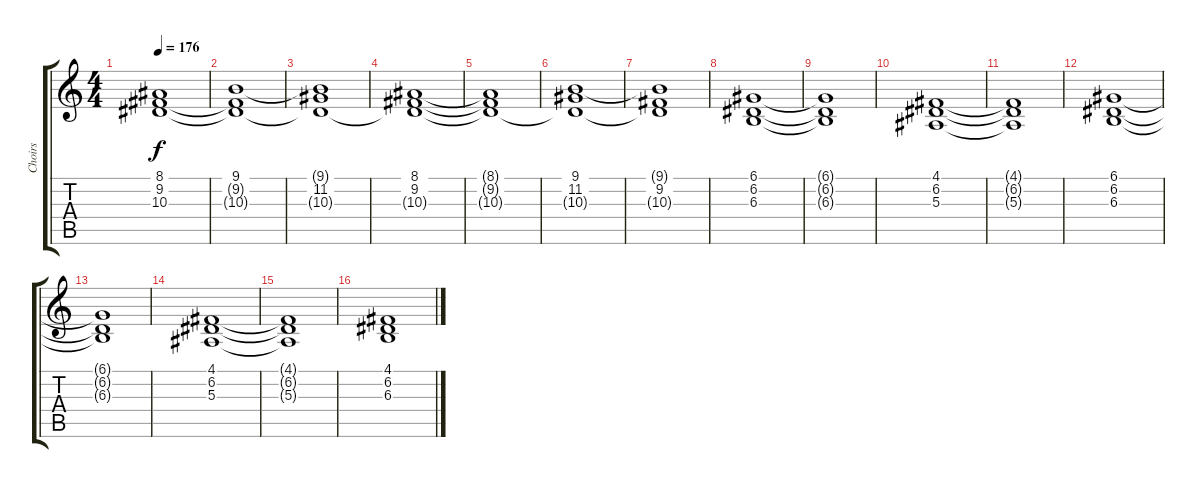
\track ("Choirs" "Choirs") {instrument choiraahs}
\staff {score tabs}
\tuning (D4 A3 F3 C3 G2 D2) {hide}
\ts (4 4)
\tempo 176
\clef g2
\ks c
(8.1{t} 9.2{t} 10.3{t}).1{dy f} |
(9.1 9.2{t} 10.3{t}).1 |
(9.1{t} 11.2 10.3{t}).1 |
(8.1 9.2 10.3{t}).1 |
(8.1{t} 9.2{t} 10.3{t}).1 |
(9.1 11.2 10.3{t}).1 |
(9.1{t} 9.2 10.3{t}).1 |
(6.1 6.2 6.3).1 |
(6.1{t} 6.2{t} 6.3{t}).1 |
(4.1 6.2 5.3).1 |
(4.1{t} 6.2{t} 5.3{t}).1 |
(6.1 6.2 6.3).1 |
(6.1{t} 6.2{t} 6.3{t}).1 |
(4.1 6.2 5.3).1 |
(4.1{t} 6.2{t} 5.3{t}).1 |
(4.1 6.2 6.3).1
